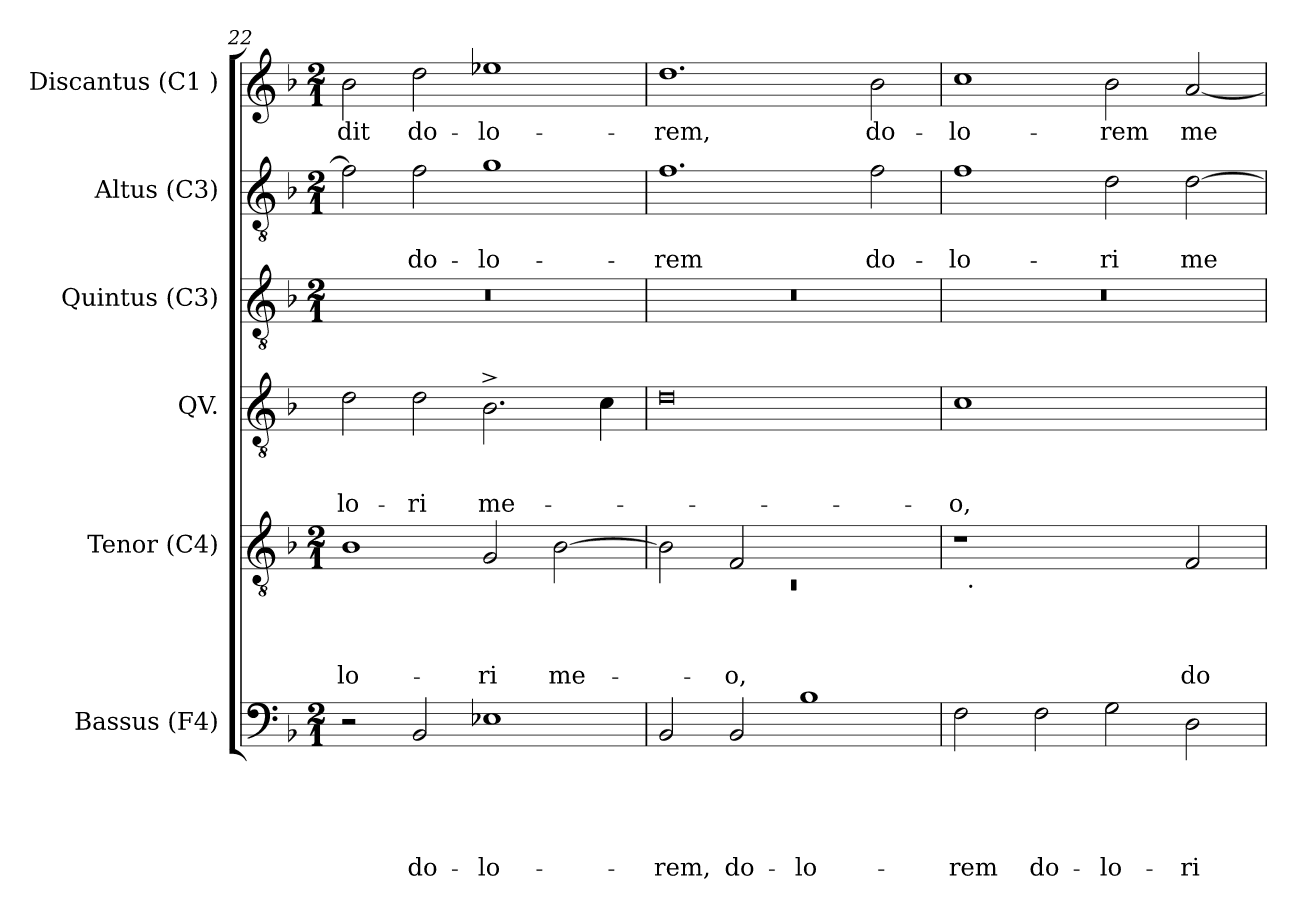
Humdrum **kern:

**kern	**text	**text	**text	**text	**text	**kern	**text	**text	**text	**text	**kern	**text	**text	**text	**kern	**kern	**text	**text	**kern	**text
*part6	*part6	*part6	*part6	*part6	*part6	*part5	*part5	*part5	*part5	*part5	*part4	*part4	*part4	*part4	*part3	*part2	*part2	*part2	*part1	*part1
*staff6	*staff6	*staff6	*staff6	*staff6	*staff6	*staff5	*staff5	*staff5	*staff5	*staff5	*staff4	*staff4	*staff4	*staff4	*staff3	*staff2	*staff2	*staff2	*staff1	*staff1
*I"Bassus (F4)	*	*	*	*	*	*I"Tenor (C4)	*	*	*	*	*I"QV.	*	*	*	*I"Quintus (C3)	*I"Altus (C3)	*	*	*I"Discantus (C1 )	*
*I'B.	*	*	*	*	*	*I'T.	*	*	*	*	*I'QV.	*	*	*	*	*I'A.	*	*	*I'D.	*
!!LO:LB:g=z
*clefF4	*	*	*	*	*	*clefGv2	*	*	*	*	*clefGv2	*	*	*	*clefGv2	*clefGv2	*	*	*clefG2	*
*k[b-]	*	*	*	*	*	*k[b-]	*	*	*	*	*k[b-]	*	*	*	*k[b-]	*k[b-]	*	*	*k[b-]	*
*F:	*	*	*	*	*	*F:	*	*	*	*	*F:	*	*	*	*F:	*F:	*	*	*F:	*
*M2/1	*	*	*	*	*	*M2/1	*	*	*	*	*	*	*	*	*M2/1	*M2/1	*	*	*M2/1	*
=22	=22	=22	=22	=22	=22	=22	=22	=22	=22	=22	=22	=22	=22	=22	=22	=22	=22	=22	=22	=22
!	!	!	!	!	!	!	!	!	!	!LO:LY:b	!	!	!	!LO:LY:b	!	!	!	!	!	!LO:LY:b
2r	.	.	.	.	.	1B-	.	.	.	-lo-	2d\	.	.	-lo-	0r	2f\]	.	.	2b-\	-dit
!	!	!	!	!	!LO:LY:b	!	!	!	!	!	!	!	!	!LO:LY:b	!	!	!	!LO:LY:b	!	!LO:LY:b
2BB-/	.	.	.	.	do-	.	.	.	.	.	2d\	.	.	-ri	.	2f\	.	do-	2dd\	do-
!	!	!	!	!	!LO:LY:b	!	!	!	!	!LO:LY:b	!	!	!	!LO:LY:b	!	!	!	!LO:LY:b	!	!LO:LY:b
1E-X	.	.	.	.	-lo-	2G/	.	.	.	-ri	2.B-^>\	.	.	me-	.	1g	.	-lo-	1ee-X	-lo-
!	!	!	!	!	!	!	!	!	!	!LO:LY:b	!	!	!	!	!	!	!	!	!	!
.	.	.	.	.	.	[>2B-\	.	.	.	me-	.	.	.	.	.	.	.	.	.	.
.	.	.	.	.	.	.	.	.	.	.	4c\	.	.	.	.	.	.	.	.	.
=23	=23	=23	=23	=23	=23	=23	=23	=23	=23	=23	=23	=23	=23	=23	=23	=23	=23	=23	=23	=23
*	*	*	*	*	*	*^	*	*	*	*	*	*	*	*	*	*	*	*	*	*
!	!	!	!	!	!LO:LY:b	!	!LO:N:vis=1	!	!	!	!	!	!	!	!	!	!	!	!LO:LY:b	!	!LO:LY:b
2BB-/	.	.	.	.	-rem,	2B-\]	0rC	.	.	.	.	0d	.	.	.	0r	1.f	.	-rem	1.dd	-rem,
!	!	!	!	!	!LO:LY:b	!	!	!	!	!	!LO:LY:b	!	!	!	!	!	!	!	!	!	!
2BB-/	.	.	.	.	do-	2F/	.	.	.	.	-o,	.	.	.	.	.	.	.	.	.	.
!	!	!	!	!	!LO:LY:b	!	!	!	!	!	!	!	!	!	!	!	!	!	!	!	!
1B-	.	.	.	.	-lo-	1ryy	.	.	.	.	.	.	.	.	.	.	.	.	.	.	.
!	!	!	!	!	!	!	!	!	!	!	!	!	!	!	!	!	!	!	!LO:LY:b	!	!LO:LY:b
.	.	.	.	.	.	.	.	.	.	.	.	.	.	.	.	.	2f\	.	do-	2b-\	do-
=24	=24	=24	=24	=24	=24	=24	=24	=24	=24	=24	=24	=24	=24	=24	=24	=24	=24	=24	=24	=24	=24
*	*	*	*	*	*	*	*	*	*	*	*	*^	*	*	*	*	*	*	*	*	*
!	!	!	!	!	!LO:LY:b	!	!	!	!	!	!	!	!LO:N:vis=1	!	!	!LO:LY:b	!	!	!	!LO:LY:b	!	!LO:LY:b
2F\	.	.	.	.	-rem	1r	32ryy	.	.	.	.	1c	0rC	.	.	-o,	0r	1f	.	-lo-	1cc	-lo-
!	!	!	!	!	!	!	!LO:TX:b:t=.	!	!	!	!	!	!	!	!	!	!	!	!	!	!	!
.	.	.	.	.	.	.	1ryy	.	.	.	.	.	.	.	.	.	.	.	.	.	.	.
!	!	!	!	!	!LO:LY:b	!	!	!	!	!	!	!	!	!	!	!	!	!	!	!	!	!
2F\	.	.	.	.	do-	.	.	.	.	.	.	.	.	.	.	.	.	.	.	.	.	.
!	!	!	!	!	!LO:LY:b	!	!	!	!	!	!	!	!	!	!	!	!	!	!	!LO:LY:b	!	!LO:LY:b
2G\	.	.	.	.	-lo-	2ryy	.	.	.	.	.	1ryy	.	.	.	.	.	2d\	.	-ri	2b-\	-rem
.	.	.	.	.	.	.	2ryy	.	.	.	.	.	.	.	.	.	.	.	.	.	.	.
!	!	!	!	!	!LO:LY:b	!	!	!	!	!	!LO:LY:b	!	!	!	!	!	!	!	!	!LO:LY:b	!	!LO:LY:b
2D\	.	.	.	.	-ri	2F/	.	.	.	.	do-	.	.	.	.	.	.	[>2d\	.	me-	[<2a/	me-
.	.	.	.	.	.	.	4...ryy	.	.	.	.	.	.	.	.	.	.	.	.	.	.	.
*	*	*	*	*	*	*v	*v	*	*	*	*	*	*	*	*	*	*	*	*	*	*	*
*	*	*	*	*	*	*	*	*	*	*	*v	*v	*	*	*	*	*	*	*	*	*
=	=	=	=	=	=	=	=	=	=	=	=	=	=	=	=	=	=	=	=	=
*-	*-	*-	*-	*-	*-	*-	*-	*-	*-	*-	*-	*-	*-	*-	*-	*-	*-	*-	*-	*-
